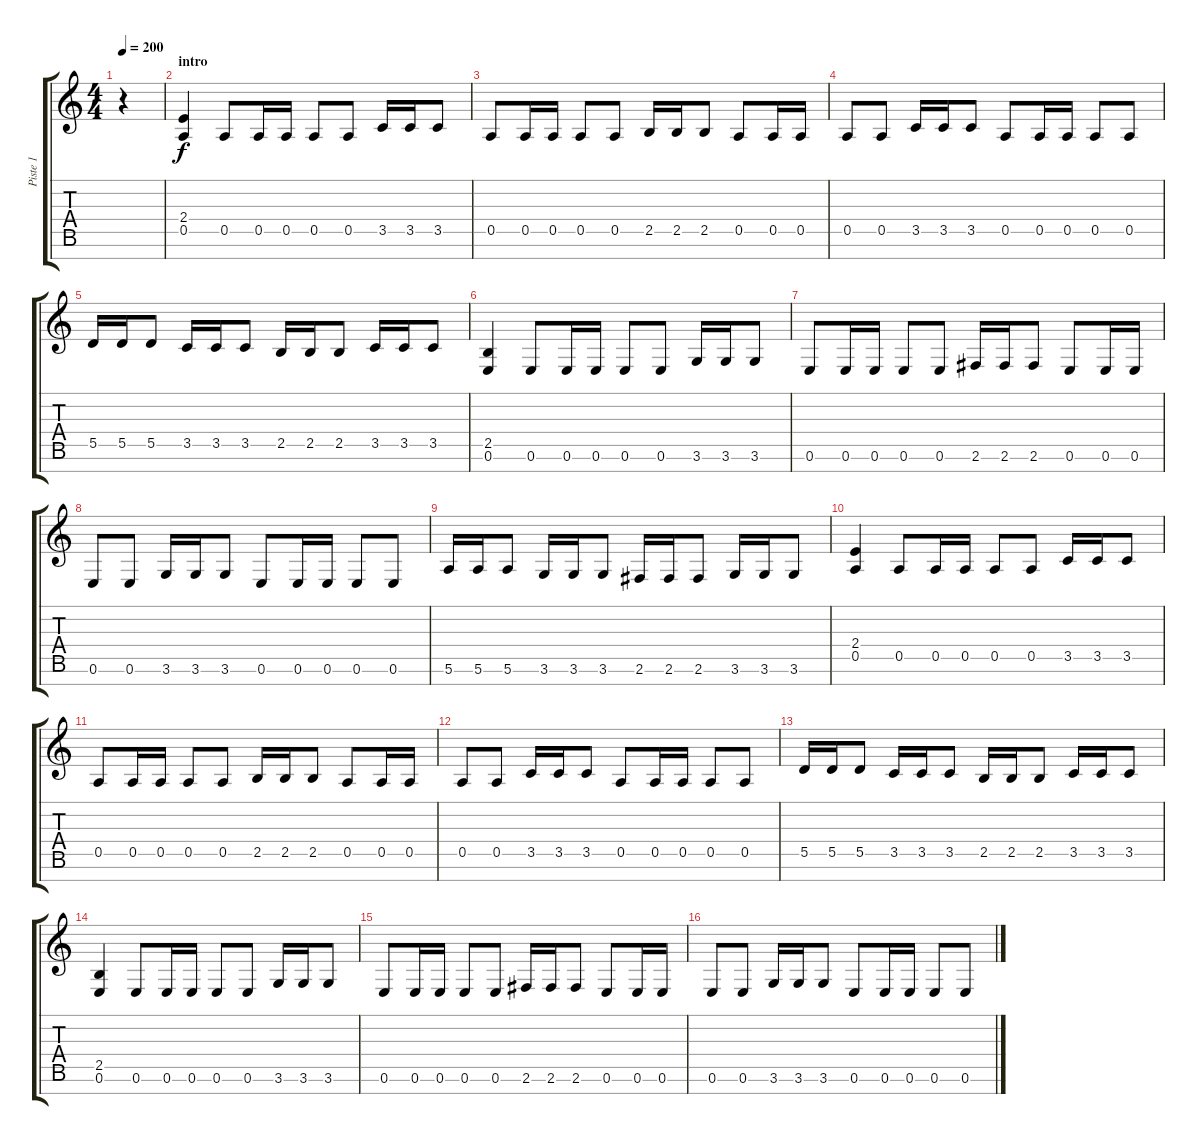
\track ("Piste 1" "Piste 1") {instrument overdrivenguitar}
\staff {score tabs}
\tuning (E4 B3 G3 D3 A2 E2 B1) {hide}
\ts (4 4)
\tempo 200
\clef g2
\ks c
r.4{dy f instrument overdrivenguitar} |
\section ("" "intro")
(2.4 0.5).4 0.5.8 0.5.16 0.5.16 0.5.8 0.5.8 3.5.16 3.5.16 3.5.8 |
0.5.8 0.5.16 0.5.16 0.5.8 0.5.8 2.5.16 2.5.16 2.5.8 0.5.8 0.5.16 0.5.16 |
0.5.8 0.5.8 3.5.16 3.5.16 3.5.8 0.5.8 0.5.16 0.5.16 0.5.8 0.5.8 |
5.5.16 5.5.16 5.5.8 3.5.16 3.5.16 3.5.8 2.5.16 2.5.16 2.5.8 3.5.16 3.5.16 3.5.8 |
(2.5 0.6).4 0.6.8 0.6.16 0.6.16 0.6.8 0.6.8 3.6.16 3.6.16 3.6.8 |
0.6.8 0.6.16 0.6.16 0.6.8 0.6.8 2.6.16 2.6.16 2.6.8 0.6.8 0.6.16 0.6.16 |
0.6.8 0.6.8 3.6.16 3.6.16 3.6.8 0.6.8 0.6.16 0.6.16 0.6.8 0.6.8 |
5.6.16 5.6.16 5.6.8 3.6.16 3.6.16 3.6.8 2.6.16 2.6.16 2.6.8 3.6.16 3.6.16 3.6.8 |
(2.4 0.5).4 0.5.8 0.5.16 0.5.16 0.5.8 0.5.8 3.5.16 3.5.16 3.5.8 |
0.5.8 0.5.16 0.5.16 0.5.8 0.5.8 2.5.16 2.5.16 2.5.8 0.5.8 0.5.16 0.5.16 |
0.5.8 0.5.8 3.5.16 3.5.16 3.5.8 0.5.8 0.5.16 0.5.16 0.5.8 0.5.8 |
5.5.16 5.5.16 5.5.8 3.5.16 3.5.16 3.5.8 2.5.16 2.5.16 2.5.8 3.5.16 3.5.16 3.5.8 |
(2.5 0.6).4 0.6.8 0.6.16 0.6.16 0.6.8 0.6.8 3.6.16 3.6.16 3.6.8 |
0.6.8 0.6.16 0.6.16 0.6.8 0.6.8 2.6.16 2.6.16 2.6.8 0.6.8 0.6.16 0.6.16 |
0.6.8 0.6.8 3.6.16 3.6.16 3.6.8 0.6.8 0.6.16 0.6.16 0.6.8 0.6.8
